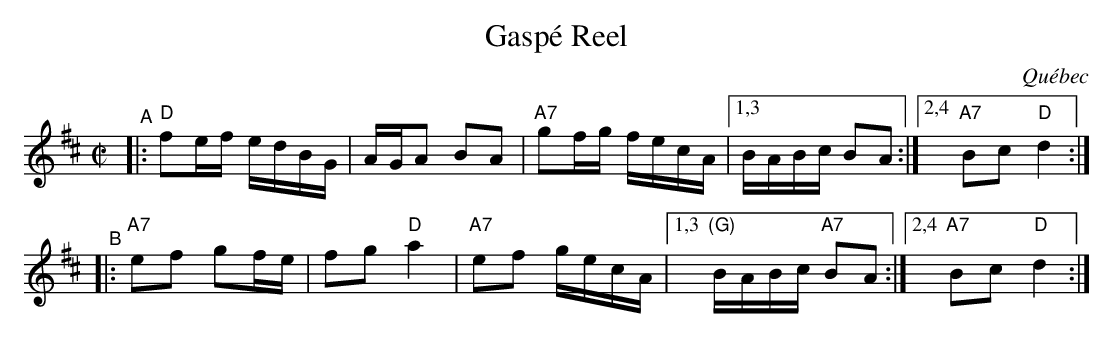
X:1
T: Gasp\'e Reel
O: Qu\'ebec
M: C|
L: 1/16
K: D
"^A"|: "D"f2ef edBG | AGA2  B2A2 | "A7"g2fg fecA |[1,3      BABc     B2A2 :|[2,4 "A7"B2c2 "D"d4 :|
"^B"|:"A7"e2f2 g2fe | f2g2 "D"a4 | "A7"e2f2 gecA |[1,3 "(G)"BABc "A7"B2A2 :|[2,4 "A7"B2c2 "D"d4 :|
